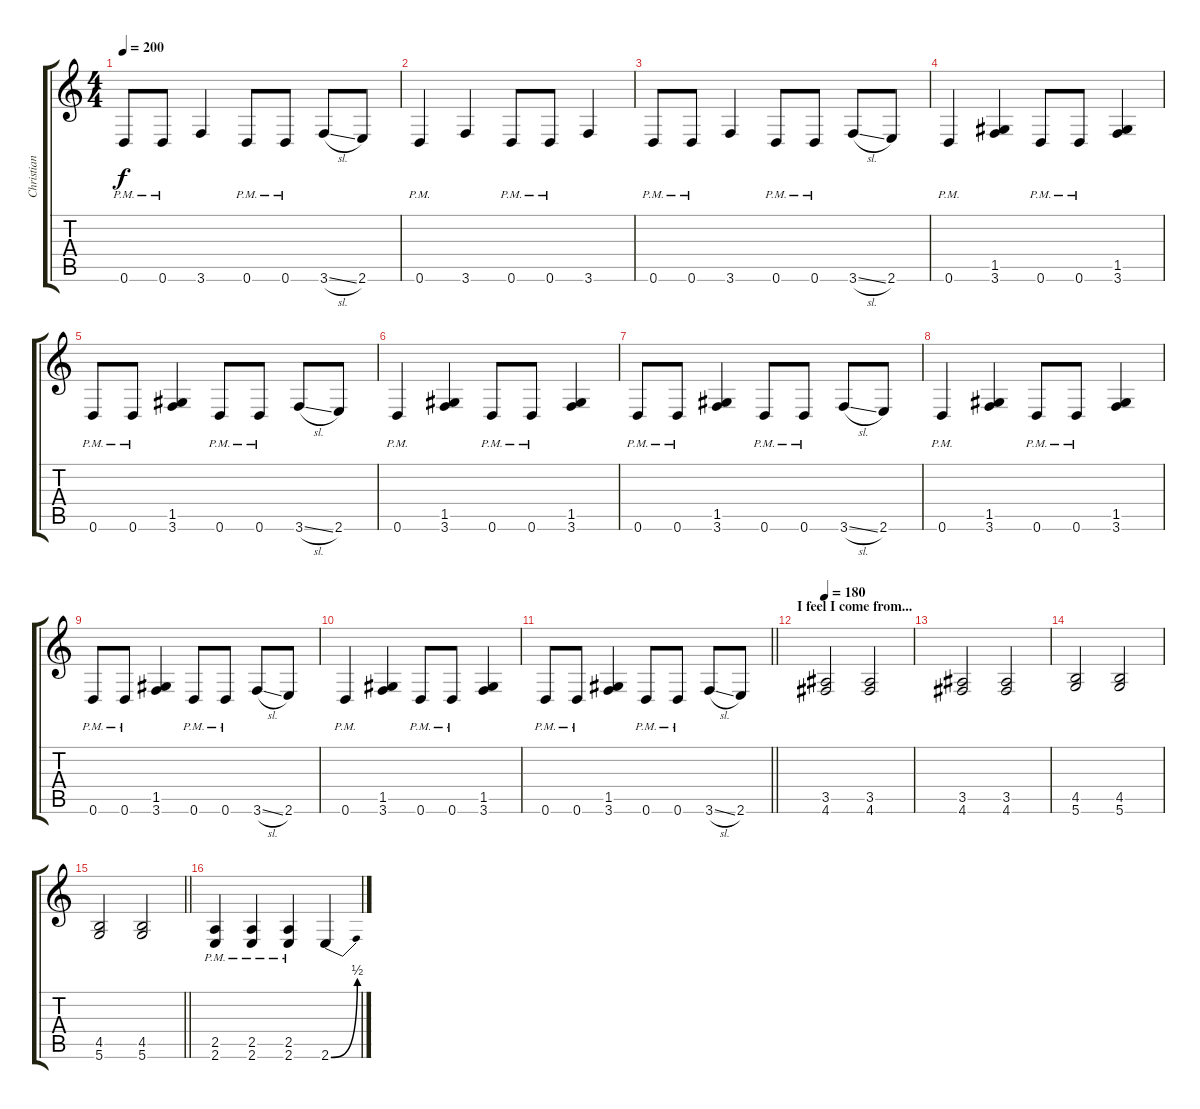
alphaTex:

\track ("Christian Andreu" "Christian ") {instrument overdrivenguitar}
\staff {score tabs}
\tuning (D4 A3 F3 C3 G2 D2) {hide}
\ts (4 4)
\tempo 200
\clef g2
\ks c
0.6{pm}.8{dy f} 0.6{pm}.8 3.6.4 0.6{pm}.8 0.6{pm}.8 3.6{sl}.8 2.6.8 |
0.6{pm}.4 3.6.4 0.6{pm}.8 0.6{pm}.8 3.6.4 |
0.6{pm}.8 0.6{pm}.8 3.6.4 0.6{pm}.8 0.6{pm}.8 3.6{sl}.8 2.6.8 |
0.6{pm}.4 (1.5 3.6).4 0.6{pm}.8 0.6{pm}.8 (1.5 3.6).4 |
0.6{pm}.8 0.6{pm}.8 (1.5 3.6).4 0.6{pm}.8 0.6{pm}.8 3.6{sl}.8 2.6.8 |
0.6{pm}.4 (1.5 3.6).4 0.6{pm}.8 0.6{pm}.8 (1.5 3.6).4 |
0.6{pm}.8 0.6{pm}.8 (1.5 3.6).4 0.6{pm}.8 0.6{pm}.8 3.6{sl}.8 2.6.8 |
0.6{pm}.4 (1.5 3.6).4 0.6{pm}.8 0.6{pm}.8 (1.5 3.6).4 |
0.6{pm}.8 0.6{pm}.8 (1.5 3.6).4 0.6{pm}.8 0.6{pm}.8 3.6{sl}.8 2.6.8 |
0.6{pm}.4 (1.5 3.6).4 0.6{pm}.8 0.6{pm}.8 (1.5 3.6).4 |
\barLineRight lightlight
0.6{pm}.8 0.6{pm}.8 (1.5 3.6).4 0.6{pm}.8 0.6{pm}.8 3.6{sl}.8 2.6.8 |
\section ("" "I feel I come from...")
\tempo 180
(3.5 4.6).2 (3.5 4.6).2 |
(3.5 4.6).2 (3.5 4.6).2 |
(4.5 5.6).2 (4.5 5.6).2 |
\barLineRight lightlight
(4.5 5.6).2 (4.5 5.6).2 |
(2.5{pm} 2.6{pm}).4 (2.5{pm} 2.6{pm}).4 (2.5{pm} 2.6{pm}).4 2.6{be (bend 0 0 60 2)}.4
